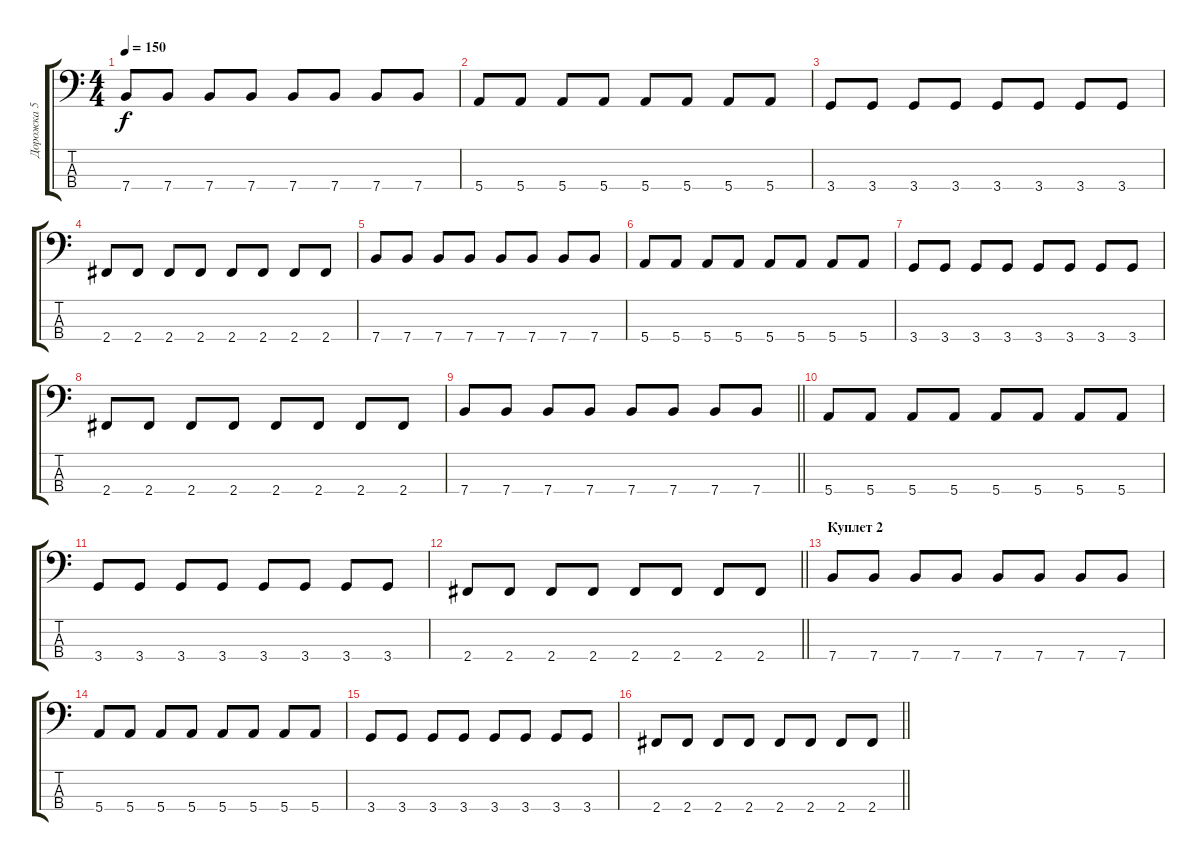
\track ("Дорожка 5" "Дорожка 5") {instrument electricbassfinger}
\staff {score tabs}
\tuning (G2 D2 A1 E1) {hide}
\ts (4 4)
\tempo 150
\clef f4
\ks c
7.4.8{dy f} 7.4.8 7.4.8 7.4.8 7.4.8 7.4.8 7.4.8 7.4.8 |
5.4.8 5.4.8 5.4.8 5.4.8 5.4.8 5.4.8 5.4.8 5.4.8 |
3.4.8 3.4.8 3.4.8 3.4.8 3.4.8 3.4.8 3.4.8 3.4.8 |
2.4.8 2.4.8 2.4.8 2.4.8 2.4.8 2.4.8 2.4.8 2.4.8 |
7.4.8 7.4.8 7.4.8 7.4.8 7.4.8 7.4.8 7.4.8 7.4.8 |
5.4.8 5.4.8 5.4.8 5.4.8 5.4.8 5.4.8 5.4.8 5.4.8 |
3.4.8 3.4.8 3.4.8 3.4.8 3.4.8 3.4.8 3.4.8 3.4.8 |
2.4.8 2.4.8 2.4.8 2.4.8 2.4.8 2.4.8 2.4.8 2.4.8 |
\barLineRight lightlight
7.4.8 7.4.8 7.4.8 7.4.8 7.4.8 7.4.8 7.4.8 7.4.8 |
\section ("" "")
5.4.8 5.4.8 5.4.8 5.4.8 5.4.8 5.4.8 5.4.8 5.4.8 |
3.4.8 3.4.8 3.4.8 3.4.8 3.4.8 3.4.8 3.4.8 3.4.8 |
\barLineRight lightlight
2.4.8 2.4.8 2.4.8 2.4.8 2.4.8 2.4.8 2.4.8 2.4.8 |
\section ("" "Куплет 2")
7.4.8 7.4.8 7.4.8 7.4.8 7.4.8 7.4.8 7.4.8 7.4.8 |
5.4.8 5.4.8 5.4.8 5.4.8 5.4.8 5.4.8 5.4.8 5.4.8 |
3.4.8 3.4.8 3.4.8 3.4.8 3.4.8 3.4.8 3.4.8 3.4.8 |
\barLineRight lightlight
2.4.8 2.4.8 2.4.8 2.4.8 2.4.8 2.4.8 2.4.8 2.4.8
